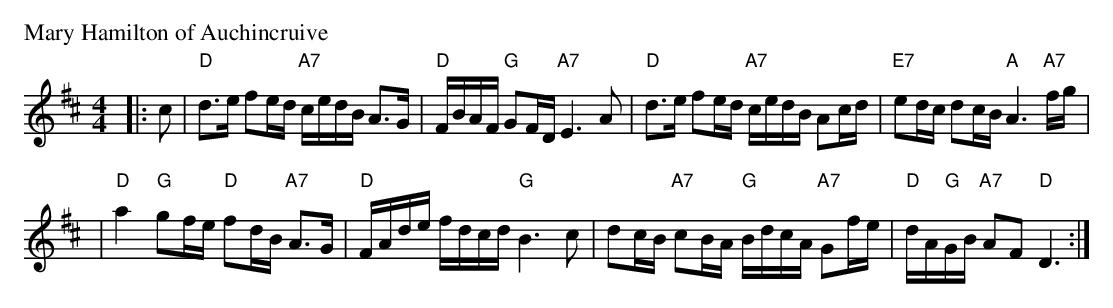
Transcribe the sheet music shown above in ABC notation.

X:1
P: Mary Hamilton of Auchincruive
M: 4/4
L: 1/8
K: D
|: c \
| "D"d>e fe/d/ "A7"c/e/d/B/ A>G | "D"F/B/A/F/ "G"GF/D/ "A7"E3 A \
| "D"d>e fe/d/ "A7"c/e/d/B/ Ac/d/ | "E7"ed/c/ dc/B/ "A"A3 "A7"f/g/ |
| "D"a2 "G"gf/e/ "D"fd/B/ "A7"A>G | "D"F/A/d/e/ f/d/c/d/ "G"B3 c \
| dc/B/ "A7"cB/A/ "G"B/d/c/A/ "A7"Gf/e/ | "D"d/A/"G"G/B/ "A7"AF "D"D3 :|
